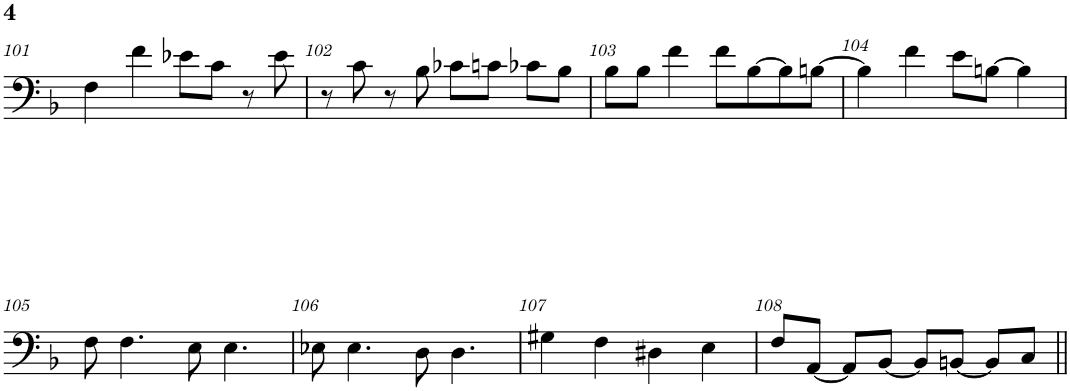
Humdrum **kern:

**kern
*part1
*staff1
*I"Bass Guitar
*I'B. Guit.
!!LO:PB:g=z
*clefF4
*k[b-]
*M4/4
*met(c)
=101
4F\
4f\
8e-X\L
8c\J
8r
8e-\
=102
8r
8c\
8r
8B-\
8c-X\L
8cn\J
8c-X\L
8B-\J
=103
8B-\L
8B-\J
4f\
8f\L
[8B-\
8B-\]
[8Bn\J
=104
4B\]
4f\
8e\L
[8Bn\J
4B\]
!!LO:LB:g=z
=105
8F\
4.F\
8E\
4.E\
=106
8E-X\
4.E-\
8D\
4.D\
=107
4G#X\
4F\
4D#X\
4E\
=108
8F/L
[8AA/J
8AA/L]
[8BB-/J
8BB-/L]
[8BBn/J
8BB/L]
8C/J
=||
*-
